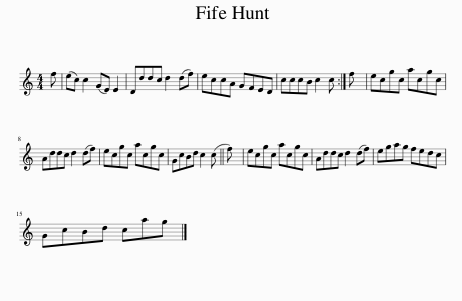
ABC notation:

X:1
L:1/8
M:4/4
I:linebreak $
K:C
V:1 treble
V:1
 f | (ec) c2 (GE) E2 | Dddc d2 (df) | eccA GFED | cccB c2 c :| %5
 f | ecgc acgc |$ Addc d2 (df) | ecgc acgc | GcBd c2 (c || %10
 f) | ecgc acgc | Addc d2 (df) | egag fedc |$ GcBd cag |] %15
